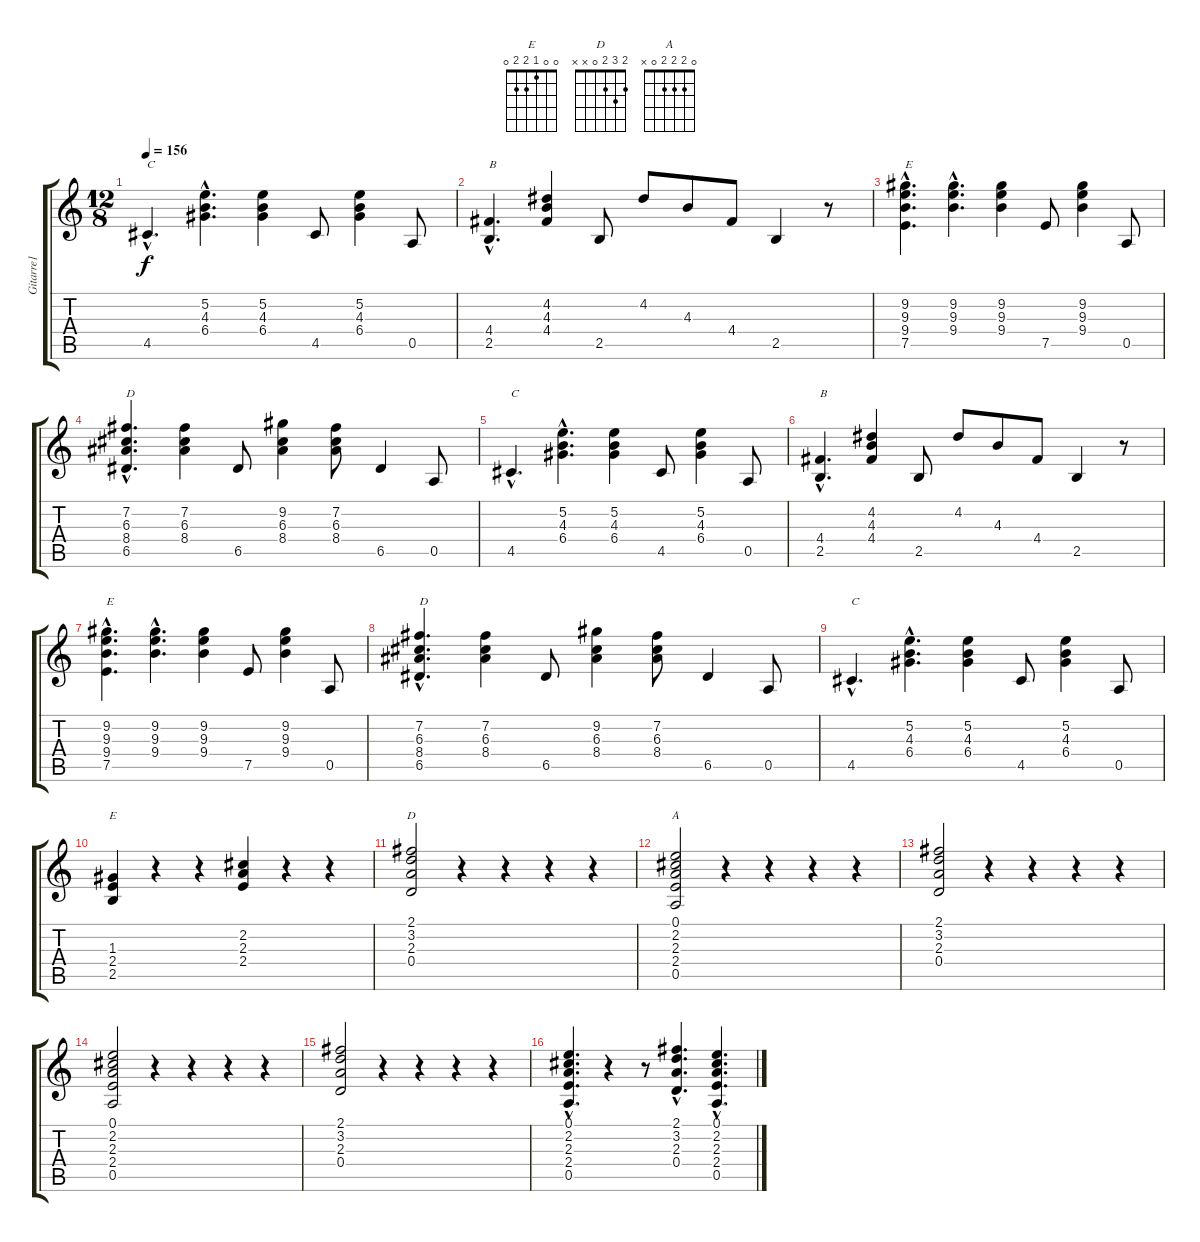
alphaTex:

\track ("Gitarre1" "Gitarre1") {instrument acousticguitarnylon}
\staff {score tabs}
\tuning (E4 B3 G3 D3 A2 E2) {hide}
\chord ("E" 0 0 1 2 2 0)
\chord ("D" 2 3 2 0 x x)
\chord ("A" 0 2 2 2 0 x)
\ts (12 8)
\tempo 156
\clef g2
\ks c
4.5{hac}.4{d txt "C" dy f} (5.2{hac} 4.3{hac} 6.4{hac}).4{d} (5.2 4.3 6.4).4 4.5.8 (5.2 4.3 6.4).4 0.5.8 |
(4.4{hac} 2.5{hac}).4{d txt "B"} (4.2 4.3 4.4).4 2.5.8 4.2.8 4.3.8 4.4.8 2.5.4 r.8 |
(9.2{hac} 9.3{hac} 9.4{hac} 7.5{hac}).4{d txt "E"} (9.2{hac} 9.3{hac} 9.4{hac}).4{d} (9.2 9.3 9.4).4 7.5.8 (9.2 9.3 9.4).4 0.5.8 |
(7.2{hac} 6.3{hac} 8.4{hac} 6.5{hac}).4{d txt "D"} (7.2 6.3 8.4).4 6.5.8 (9.2 6.3 8.4).4 (7.2 6.3 8.4).8 6.5.4 0.5.8 |
4.5{hac}.4{d txt "C"} (5.2{hac} 4.3{hac} 6.4{hac}).4{d} (5.2 4.3 6.4).4 4.5.8 (5.2 4.3 6.4).4 0.5.8 |
(4.4{hac} 2.5{hac}).4{d txt "B"} (4.2 4.3 4.4).4 2.5.8 4.2.8 4.3.8 4.4.8 2.5.4 r.8 |
(9.2{hac} 9.3{hac} 9.4{hac} 7.5{hac}).4{d txt "E"} (9.2{hac} 9.3{hac} 9.4{hac}).4{d} (9.2 9.3 9.4).4 7.5.8 (9.2 9.3 9.4).4 0.5.8 |
(7.2{hac} 6.3{hac} 8.4{hac} 6.5{hac}).4{d txt "D"} (7.2 6.3 8.4).4 6.5.8 (9.2 6.3 8.4).4 (7.2 6.3 8.4).8 6.5.4 0.5.8 |
4.5{hac}.4{d txt "C"} (5.2{hac} 4.3{hac} 6.4{hac}).4{d} (5.2 4.3 6.4).4 4.5.8 (5.2 4.3 6.4).4 0.5.8 |
(1.3 2.4 2.5).4{ch "E"} r.4 r.4 (2.2 2.3 2.4).4 r.4 r.4 |
(2.1 3.2 2.3 0.4).2{ch "D"} r.4 r.4 r.4 r.4 |
(0.1 2.2 2.3 2.4 0.5).2{ch "A"} r.4 r.4 r.4 r.4 |
(2.1 3.2 2.3 0.4).2 r.4 r.4 r.4 r.4 |
(0.1 2.2 2.3 2.4 0.5).2 r.4 r.4 r.4 r.4 |
(2.1 3.2 2.3 0.4).2 r.4 r.4 r.4 r.4 |
(0.1{hac} 2.2{hac} 2.3{hac} 2.4{hac} 0.5{hac}).4{d} r.4 r.8 (2.1{hac} 3.2{hac} 2.3{hac} 0.4{hac}).4{d} (0.1{hac} 2.2{hac} 2.3{hac} 2.4{hac} 0.5{hac}).4{d}
